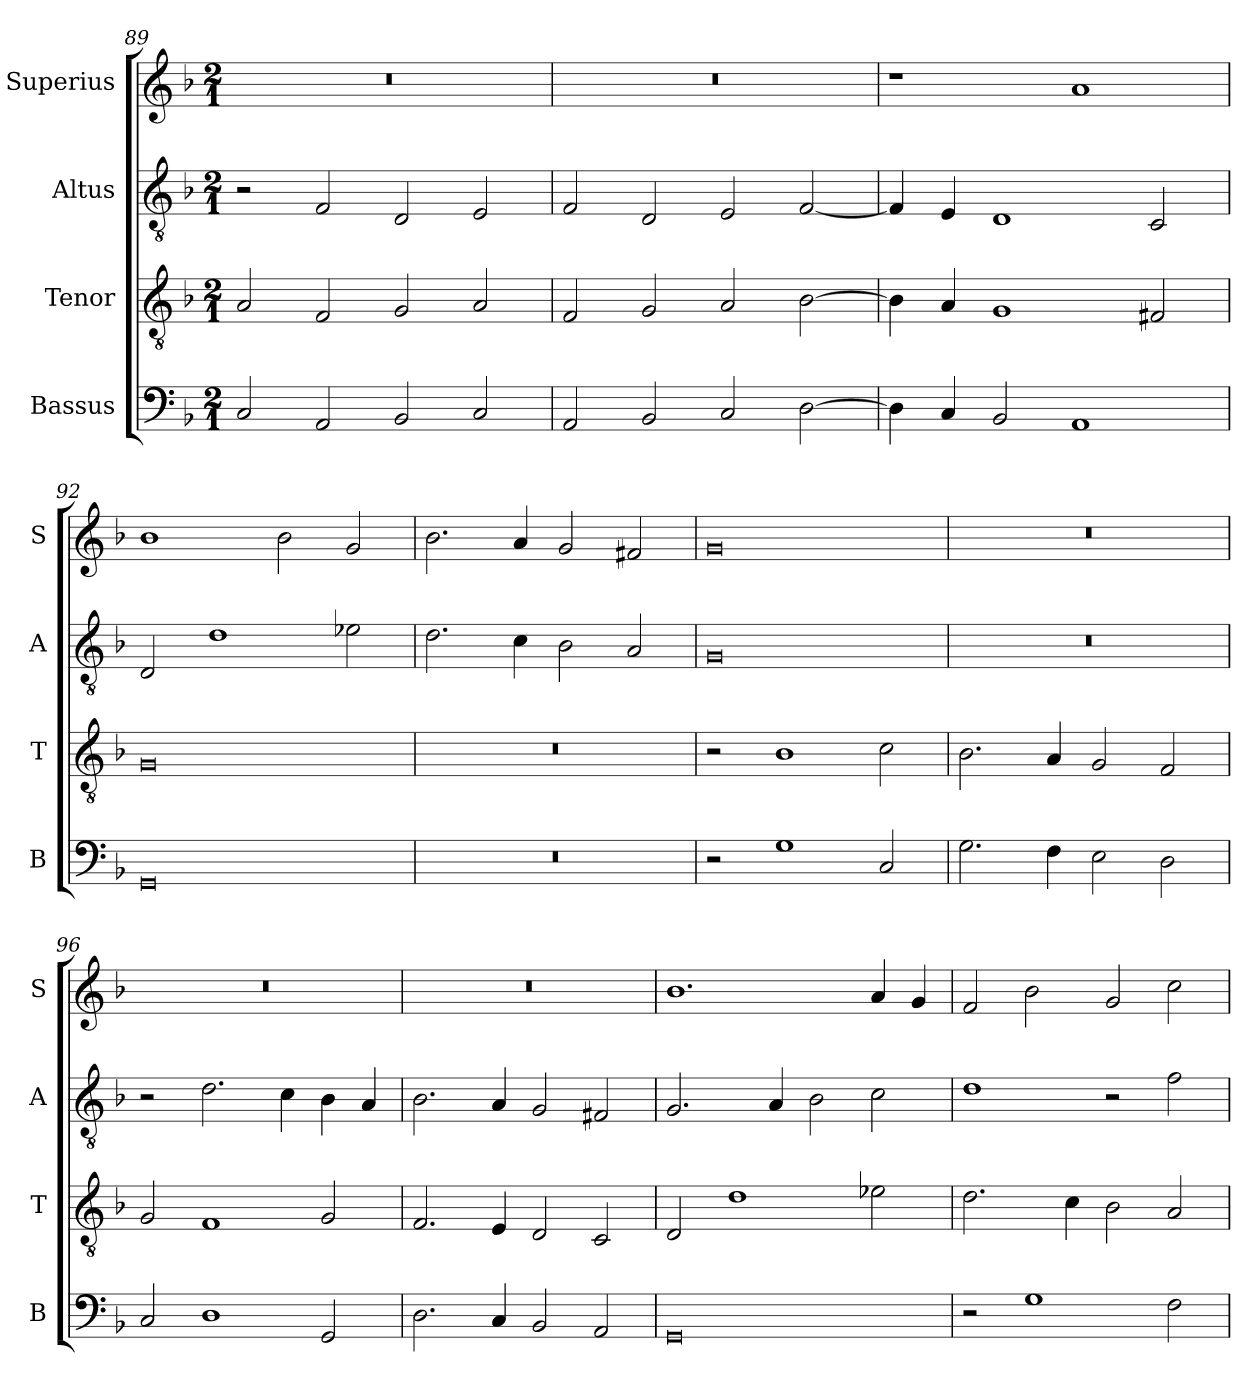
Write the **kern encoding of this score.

**kern	**kern	**kern	**kern
*part4	*part3	*part2	*part1
*staff4	*staff3	*staff2	*staff1
*I"Bassus	*I"Tenor	*I"Altus	*I"Superius
*I'B	*I'T	*I'A	*I'S
*clefF4	*clefGv2	*clefGv2	*clefG2
*k[b-]	*k[b-]	*k[b-]	*k[b-]
*M2/1	*M2/1	*M2/1	*M2/1
=89	=89	=89	=89
2C/	2A/	2r	0r
2AA/	2F/	2F/	.
2BB-/	2G/	2D/	.
2C/	2A/	2E/	.
=90	=90	=90	=90
2AA/	2F/	2F/	0r
2BB-/	2G/	2D/	.
2C/	2A/	2E/	.
[2D\	[2B-\	[2F/	.
=91	=91	=91	=91
4D\]	4B-\]	4F/]	1r
4C/	4A/	4E/	.
2BB-/	1G	1D	.
1AA	.	.	1a
.	2F#X/	2C/	.
=92	=92	=92	=92
0GG	0G	2D/	1b-
.	.	1d	.
.	.	.	2b-\
.	.	2e-X\	2g/
=93	=93	=93	=93
0r	0r	2.d\	2.b-\
.	.	4c\	4a/
.	.	2B-\	2g/
.	.	2A/	2f#X/
=94	=94	=94	=94
2r	2r	0G	0g
1G	1B-	.	.
2C/	2c\	.	.
=95	=95	=95	=95
2.G\	2.B-\	0r	0r
4F\	4A/	.	.
2E\	2G/	.	.
2D\	2F/	.	.
=96	=96	=96	=96
2C/	2G/	2r	0r
1D	1F	2.d\	.
.	.	4c\	.
2GG/	2G/	4B-\	.
.	.	4A/	.
=97	=97	=97	=97
2.D\	2.F/	2.B-\	0r
4C/	4E/	4A/	.
2BB-/	2D/	2G/	.
2AA/	2C/	2F#X/	.
=98	=98	=98	=98
0GG	2D/	2.G/	1.b-
.	1d	.	.
.	.	4A/	.
.	.	2B-\	.
.	2e-X\	2c\	4a/
.	.	.	4g/
=99	=99	=99	=99
2r	2.d\	1d	2f/
1G	.	.	2b-\
.	4c\	.	.
.	2B-\	2r	2g/
2F\	2A/	2f\	2cc\
=	=	=	=
*-	*-	*-	*-
